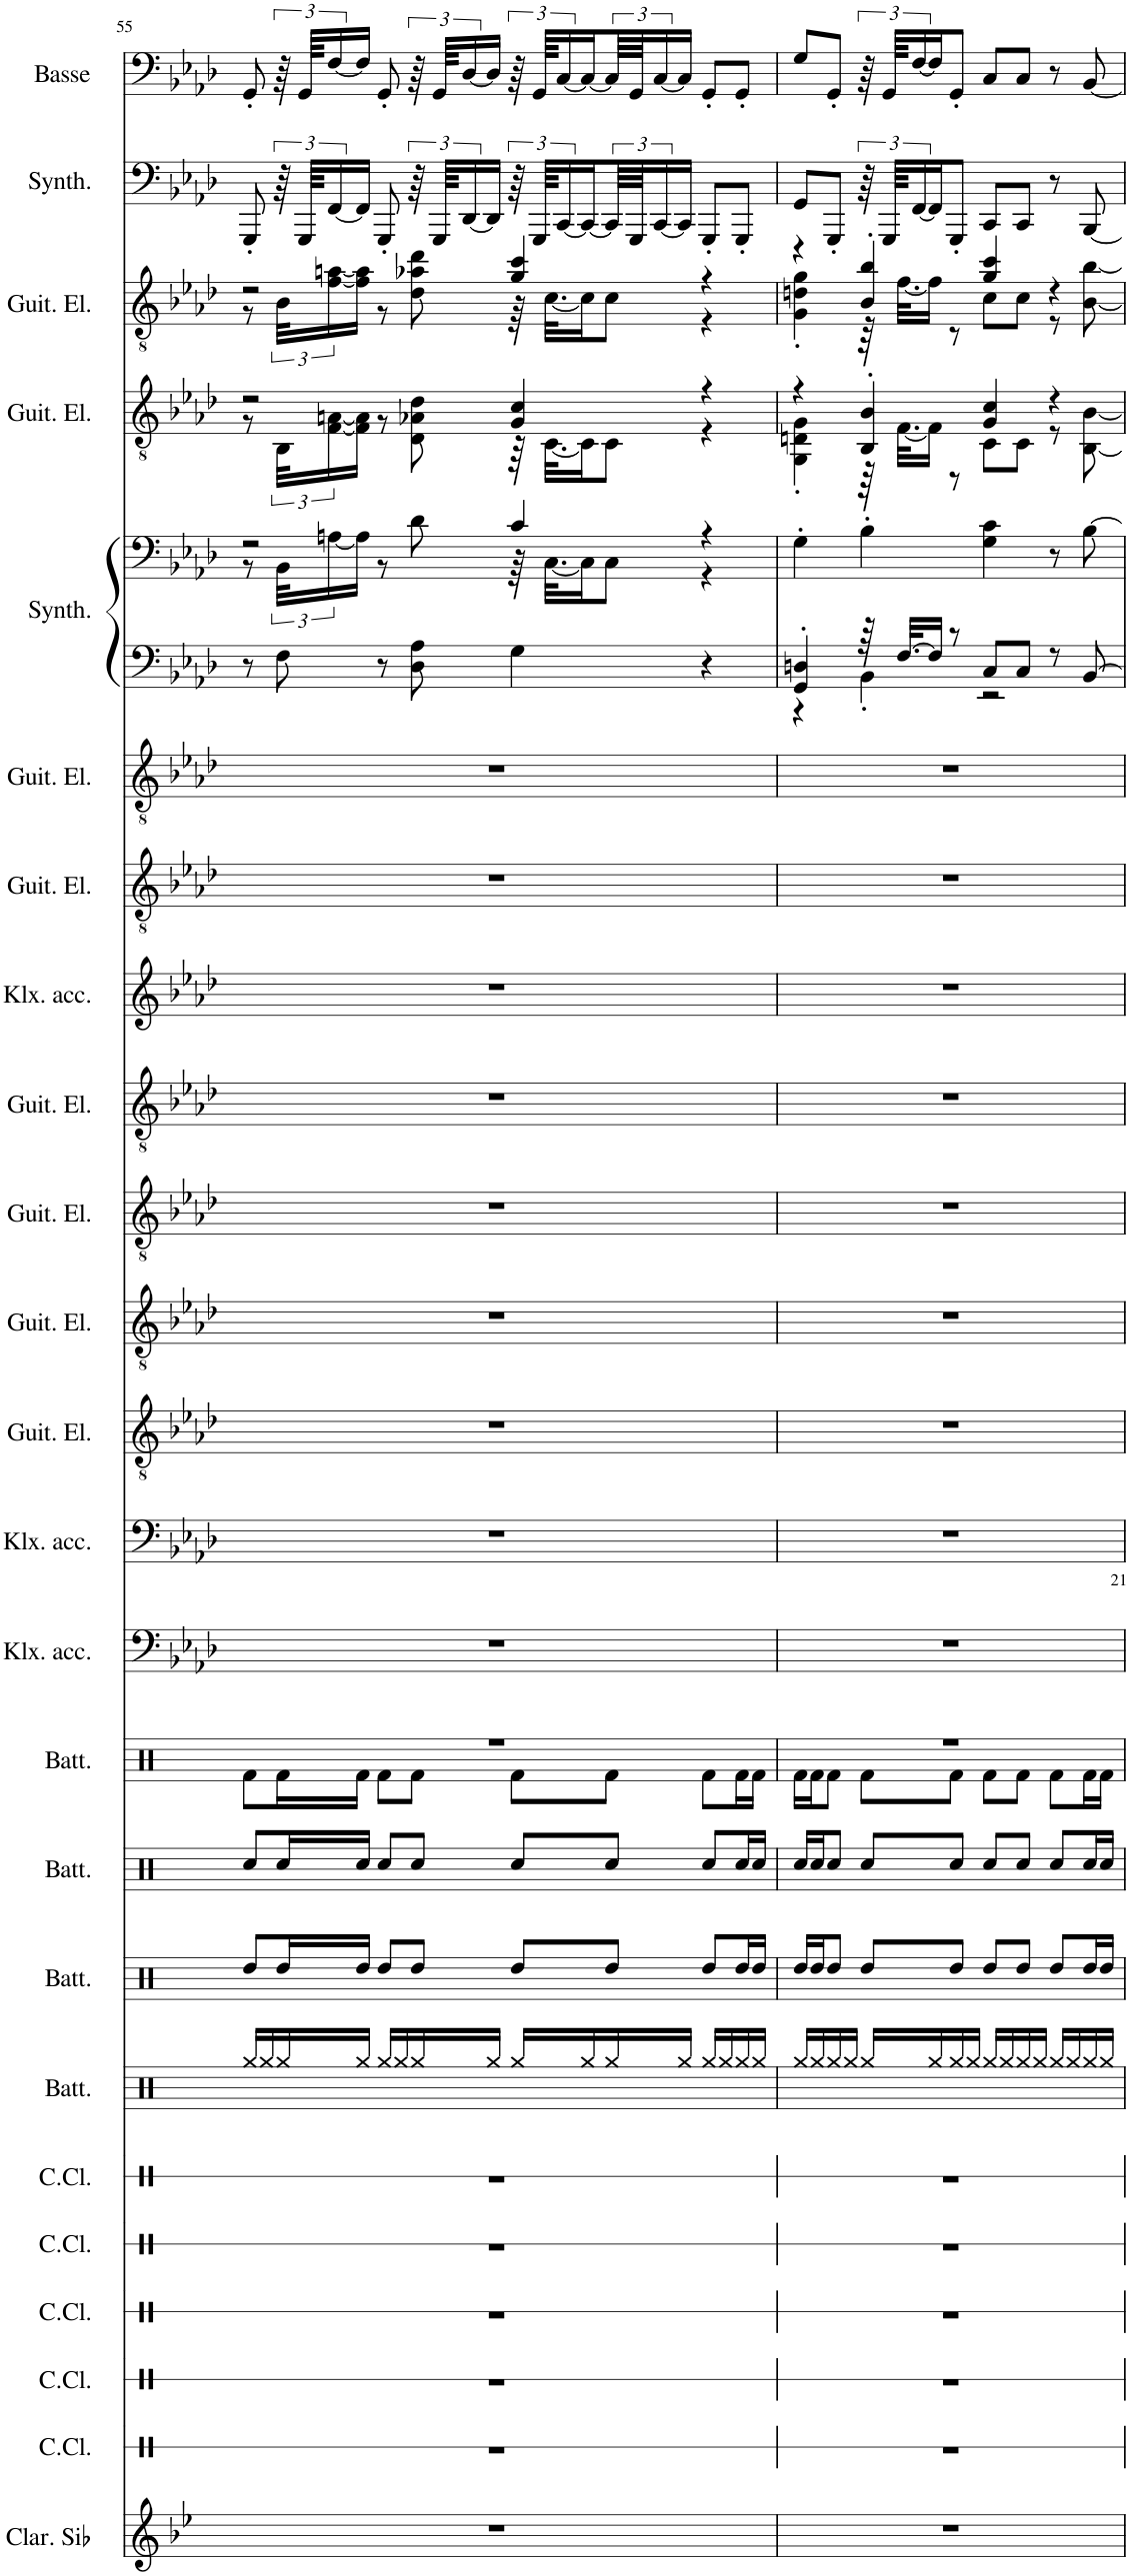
**kern	**kern	**kern	**kern	**kern	**kern	**kern	**kern	**kern	**kern	**kern	**kern	**kern	**kern	**kern	**kern	**kern	**kern	**kern	**kern	**kern	**kern	**kern	**kern	**kern
*part24	*part23	*part22	*part21	*part20	*part19	*part18	*part17	*part16	*part15	*part14	*part13	*part12	*part11	*part10	*part9	*part8	*part7	*part6	*part5	*part5	*part4	*part3	*part2	*part1
*staff25	*staff24	*staff23	*staff22	*staff21	*staff20	*staff19	*staff18	*staff17	*staff16	*staff15	*staff14	*staff13	*staff12	*staff11	*staff10	*staff9	*staff8	*staff7	*staff6	*staff5	*staff4	*staff3	*staff2	*staff1
*I"Clarinette en Sib	*I"Caisse claire	*I"Caisse claire	*I"Caisse claire	*I"Caisse claire	*I"Caisse claire	*I"Batterie	*I"Batterie	*I"Batterie	*I"Batterie	*I"Klaxon accordés.	*I"Klaxon accordés.	*I"Guitare électrique	*I"Guitare électrique	*I"Guitare électrique	*I"Guitare électrique	*I"Klaxon accordés.	*I"Guitare électrique	*I"Guitare électrique	*I"Synthétiseur de triangles	*	*I"Guitare électrique	*I"Guitare électrique	*I"Synthétiseur d'effets	*I"Basse acoustique
*I'Clar. Sib	*I'C.Cl.	*I'C.Cl.	*I'C.Cl.	*I'C.Cl.	*I'C.Cl.	*I'Batt.	*I'Batt.	*I'Batt.	*I'Batt.	*I'Klx. acc.	*I'Klx. acc.	*I'Guit. El.	*I'Guit. El.	*I'Guit. El.	*I'Guit. El.	*I'Klx. acc.	*I'Guit. El.	*I'Guit. El.	*I'Synth.	*	*I'Guit. El.	*I'Guit. El.	*I'Synth.	*I'Basse
!!LO:PB:g=z
*clefG2	*clefX	*clefX	*clefX	*clefX	*clefX	*clefX	*clefX	*clefX	*clefX	*clefF4	*clefF4	*clefGv2	*clefGv2	*clefGv2	*clefGv2	*clefG2	*clefGv2	*clefGv2	*clefF4	*clefF4	*clefGv2	*clefGv2	*clefF4	*clefF4
*Trd1c2	*	*	*	*	*	*	*	*	*	*	*	*	*	*	*	*	*	*	*	*	*	*	*	*Trd7c12
*k[b-e-]	*k[b-e-a-d-]	*k[b-e-a-d-]	*k[b-e-a-d-]	*k[b-e-a-d-]	*k[b-e-a-d-]	*k[]	*k[]	*k[]	*k[]	*k[b-e-a-d-]	*k[b-e-a-d-]	*k[b-e-a-d-]	*k[b-e-a-d-]	*k[b-e-a-d-]	*k[b-e-a-d-]	*k[b-e-a-d-]	*k[b-e-a-d-]	*k[b-e-a-d-]	*k[b-e-a-d-]	*k[b-e-a-d-]	*k[b-e-a-d-]	*k[b-e-a-d-]	*k[b-e-a-d-]	*k[b-e-a-d-]
*M4/4	*M4/4	*M4/4	*M4/4	*M4/4	*M4/4	*M4/4	*M4/4	*M4/4	*M4/4	*M4/4	*M4/4	*M4/4	*M4/4	*M4/4	*M4/4	*M4/4	*M4/4	*M4/4	*M4/4	*M4/4	*M4/4	*M4/4	*M4/4	*M4/4
=55	=55	=55	=55	=55	=55	=55	=55	=55	=55	=55	=55	=55	=55	=55	=55	=55	=55	=55	=55	=55	=55	=55	=55	=55
*	*	*	*	*	*	*	*	*	*^	*	*	*	*	*	*	*	*	*	*	*^	*^	*^	*	*
1r	1r	1r	1r	1r	1r	16Rgg/LL	8Rdd/L	8Rcc/L	1r	8Rf\L	1r	1r	1r	1r	1r	1r	1r	1r	1r	8r	2r	8r	2r	8r	2r	8r	8GGG'/	8GG'/
.	.	.	.	.	.	16Rgg/	.	.	.	.	.	.	.	.	.	.	.	.	.	.	.	.	.	.	.	.	.	.
.	.	.	.	.	.	16Rgg/	16Rdd/L	16Rcc/L	.	16Rf\L	.	.	.	.	.	.	.	.	.	8F\	.	48BB-\KLL	.	48BB-\KLL	.	48B-\KLL	96r	96r
.	.	.	.	.	.	.	.	.	.	.	.	.	.	.	.	.	.	.	.	.	.	.	.	.	.	.	96GGG/KKLL	96GG/KKLL
.	.	.	.	.	.	.	.	.	.	.	.	.	.	.	.	.	.	.	.	.	.	[24An\	.	[24F\ [24An\	.	[24f\ [24an\	[24FF/	[24F/
.	.	.	.	.	.	16Rgg/JJ	16Rdd/JJ	16Rcc/JJ	.	16Rf\JJ	.	.	.	.	.	.	.	.	.	.	.	16A\JJ]	.	16F\] 16A\]JJ	.	16f\] 16a\]JJ	16FF/JJ]	16F/JJ]
.	.	.	.	.	.	16Rgg/LL	8Rdd/L	8Rcc/L	.	8Rf\L	.	.	.	.	.	.	.	.	.	8r	.	8r	.	8r	.	8r	8GGG'/	8GG'/
.	.	.	.	.	.	16Rgg/	.	.	.	.	.	.	.	.	.	.	.	.	.	.	.	.	.	.	.	.	.	.
.	.	.	.	.	.	16Rgg/	8Rdd/J	8Rcc/J	.	8Rf\J	.	.	.	.	.	.	.	.	.	8D-\ 8A-\	.	8d-\	.	8D-\ 8A-X\ 8d-\	.	8d-\ 8a-X\ 8dd-\	96r	96r
.	.	.	.	.	.	.	.	.	.	.	.	.	.	.	.	.	.	.	.	.	.	.	.	.	.	.	96GGG/KKLL	96GG/KKLL
.	.	.	.	.	.	.	.	.	.	.	.	.	.	.	.	.	.	.	.	.	.	.	.	.	.	.	[24DD-/	[24D-/
.	.	.	.	.	.	16Rgg/JJ	.	.	.	.	.	.	.	.	.	.	.	.	.	.	.	.	.	.	.	.	16DD-/JJ]	16D-/JJ]
.	.	.	.	.	.	16Rgg/LL	8Rdd/L	8Rcc/L	.	8Rf\L	.	.	.	.	.	.	.	.	.	4G\	4c/	64r	4G/ 4c/	64r	4g/ 4cc/	64r	96r	96r
.	.	.	.	.	.	.	.	.	.	.	.	.	.	.	.	.	.	.	.	.	.	.	.	.	.	.	96GGG/KKLL	96GG/KKLL
.	.	.	.	.	.	.	.	.	.	.	.	.	.	.	.	.	.	.	.	.	.	[32.C\KLL	.	[32.C\KLL	.	[32.c\KLL	.	.
.	.	.	.	.	.	.	.	.	.	.	.	.	.	.	.	.	.	.	.	.	.	.	.	.	.	.	[24CC/	[24C/
.	.	.	.	.	.	16Rgg/	.	.	.	.	.	.	.	.	.	.	.	.	.	.	.	16C\J]	.	16C\J]	.	16c\J]	16CC/_	16C/_
.	.	.	.	.	.	16Rgg/	8Rdd/J	8Rcc/J	.	8Rf\J	.	.	.	.	.	.	.	.	.	.	.	8C\J	.	8C\J	.	8c\J	96CC/LL]	96C/LL]
.	.	.	.	.	.	.	.	.	.	.	.	.	.	.	.	.	.	.	.	.	.	.	.	.	.	.	96GGG/JJ	96GG/JJ
.	.	.	.	.	.	.	.	.	.	.	.	.	.	.	.	.	.	.	.	.	.	.	.	.	.	.	[24CC/	[24C/
.	.	.	.	.	.	16Rgg/JJ	.	.	.	.	.	.	.	.	.	.	.	.	.	.	.	.	.	.	.	.	16CC/JJ]	16C/JJ]
.	.	.	.	.	.	16Rgg/LL	8Rdd/L	8Rcc/L	.	8Rf\L	.	.	.	.	.	.	.	.	.	4r	4r	4r	4r	4r	4r	4r	8GGG'/L	8GG'/L
.	.	.	.	.	.	16Rgg/	.	.	.	.	.	.	.	.	.	.	.	.	.	.	.	.	.	.	.	.	.	.
.	.	.	.	.	.	16Rgg/	16Rdd/L	16Rcc/L	.	16Rf\L	.	.	.	.	.	.	.	.	.	.	.	.	.	.	.	.	8GGG'/J	8GG'/J
.	.	.	.	.	.	16Rgg/JJ	16Rdd/JJ	16Rcc/JJ	.	16Rf\JJ	.	.	.	.	.	.	.	.	.	.	.	.	.	.	.	.	.	.
*	*	*	*	*	*	*	*	*	*	*	*	*	*	*	*	*	*	*	*	*	*v	*v	*	*	*	*	*	*
=56	=56	=56	=56	=56	=56	=56	=56	=56	=56	=56	=56	=56	=56	=56	=56	=56	=56	=56	=56	=56	=56	=56	=56	=56	=56	=56	=56
*	*	*	*	*	*	*	*	*	*	*	*	*	*	*	*	*	*	*	*	*^	*	*	*	*	*	*	*
1r	1r	1r	1r	1r	1r	16Rgg/LL	16Rdd/LL	16Rcc/LL	1r	16Rf\LL	1r	1r	1r	1r	1r	1r	1r	1r	1r	4GG/' 4Dn/'	4r	4G'\	4r	4GG\' 4Dn\' 4G\'	4r	4G\' 4dn\' 4g\'	8GG/L	8G/L
.	.	.	.	.	.	16Rgg/	16Rdd/J	16Rcc/J	.	16Rf\J	.	.	.	.	.	.	.	.	.	.	.	.	.	.	.	.	.	.
.	.	.	.	.	.	16Rgg/	8Rdd/J	8Rcc/J	.	8Rf\J	.	.	.	.	.	.	.	.	.	.	.	.	.	.	.	.	8GGG'/J	8GG'/J
.	.	.	.	.	.	16Rgg/JJ	.	.	.	.	.	.	.	.	.	.	.	.	.	.	.	.	.	.	.	.	.	.
.	.	.	.	.	.	16Rgg/LL	8Rdd/L	8Rcc/L	.	8Rf\L	.	.	.	.	.	.	.	.	.	64r	4BB-'\	4B-'\	4BB-/' 4B-/'	64r	4B-/' 4b-/'	64r	96r	96r
.	.	.	.	.	.	.	.	.	.	.	.	.	.	.	.	.	.	.	.	.	.	.	.	.	.	.	96GGG/KKLL	96GG/KKLL
.	.	.	.	.	.	.	.	.	.	.	.	.	.	.	.	.	.	.	.	[32.F/KLL	.	.	.	[32.F\KLL	.	[32.f\KLL	.	.
.	.	.	.	.	.	.	.	.	.	.	.	.	.	.	.	.	.	.	.	.	.	.	.	.	.	.	[24FF/	[24F/
.	.	.	.	.	.	16Rgg/	.	.	.	.	.	.	.	.	.	.	.	.	.	16F/JJ]	.	.	.	16F\JJ]	.	16f\JJ]	16FF/J]	16F/J]
.	.	.	.	.	.	16Rgg/	8Rdd/J	8Rcc/J	.	8Rf\J	.	.	.	.	.	.	.	.	.	8r	.	.	.	8r	.	8r	8GGG'/J	8GG'/J
.	.	.	.	.	.	16Rgg/JJ	.	.	.	.	.	.	.	.	.	.	.	.	.	.	.	.	.	.	.	.	.	.
.	.	.	.	.	.	16Rgg/LL	8Rdd/L	8Rcc/L	.	8Rf\L	.	.	.	.	.	.	.	.	.	8C/L	2r	4G\ 4c\	4G/ 4c/	8C\L	4g/ 4cc/	8c\L	8CC/L	8C/L
.	.	.	.	.	.	16Rgg/	.	.	.	.	.	.	.	.	.	.	.	.	.	.	.	.	.	.	.	.	.	.
.	.	.	.	.	.	16Rgg/	8Rdd/J	8Rcc/J	.	8Rf\J	.	.	.	.	.	.	.	.	.	8C/J	.	.	.	8C\J	.	8c\J	8CC/J	8C/J
.	.	.	.	.	.	16Rgg/JJ	.	.	.	.	.	.	.	.	.	.	.	.	.	.	.	.	.	.	.	.	.	.
.	.	.	.	.	.	16Rgg/LL	8Rdd/L	8Rcc/L	.	8Rf\L	.	.	.	.	.	.	.	.	.	8r	.	8r	4r	8r	4r	8r	8r	8r
.	.	.	.	.	.	16Rgg/	.	.	.	.	.	.	.	.	.	.	.	.	.	.	.	.	.	.	.	.	.	.
.	.	.	.	.	.	16Rgg/	16Rdd/L	16Rcc/L	.	16Rf\L	.	.	.	.	.	.	.	.	.	[8BB-/	.	[8B-\	.	[8BB-\ [8B-\	.	[8B-\ [8b-\	[8BBB-/	[8BB-/
.	.	.	.	.	.	16Rgg/JJ	16Rdd/JJ	16Rcc/JJ	.	16Rf\JJ	.	.	.	.	.	.	.	.	.	.	.	.	.	.	.	.	.	.
*	*	*	*	*	*	*	*	*	*	*	*	*	*	*	*	*	*	*	*	*	*	*	*v	*v	*	*	*	*
*	*	*	*	*	*	*	*	*	*v	*v	*	*	*	*	*	*	*	*	*	*v	*v	*	*	*v	*v	*	*
=	=	=	=	=	=	=	=	=	=	=	=	=	=	=	=	=	=	=	=	=	=	=	=	=
*-	*-	*-	*-	*-	*-	*-	*-	*-	*-	*-	*-	*-	*-	*-	*-	*-	*-	*-	*-	*-	*-	*-	*-	*-
